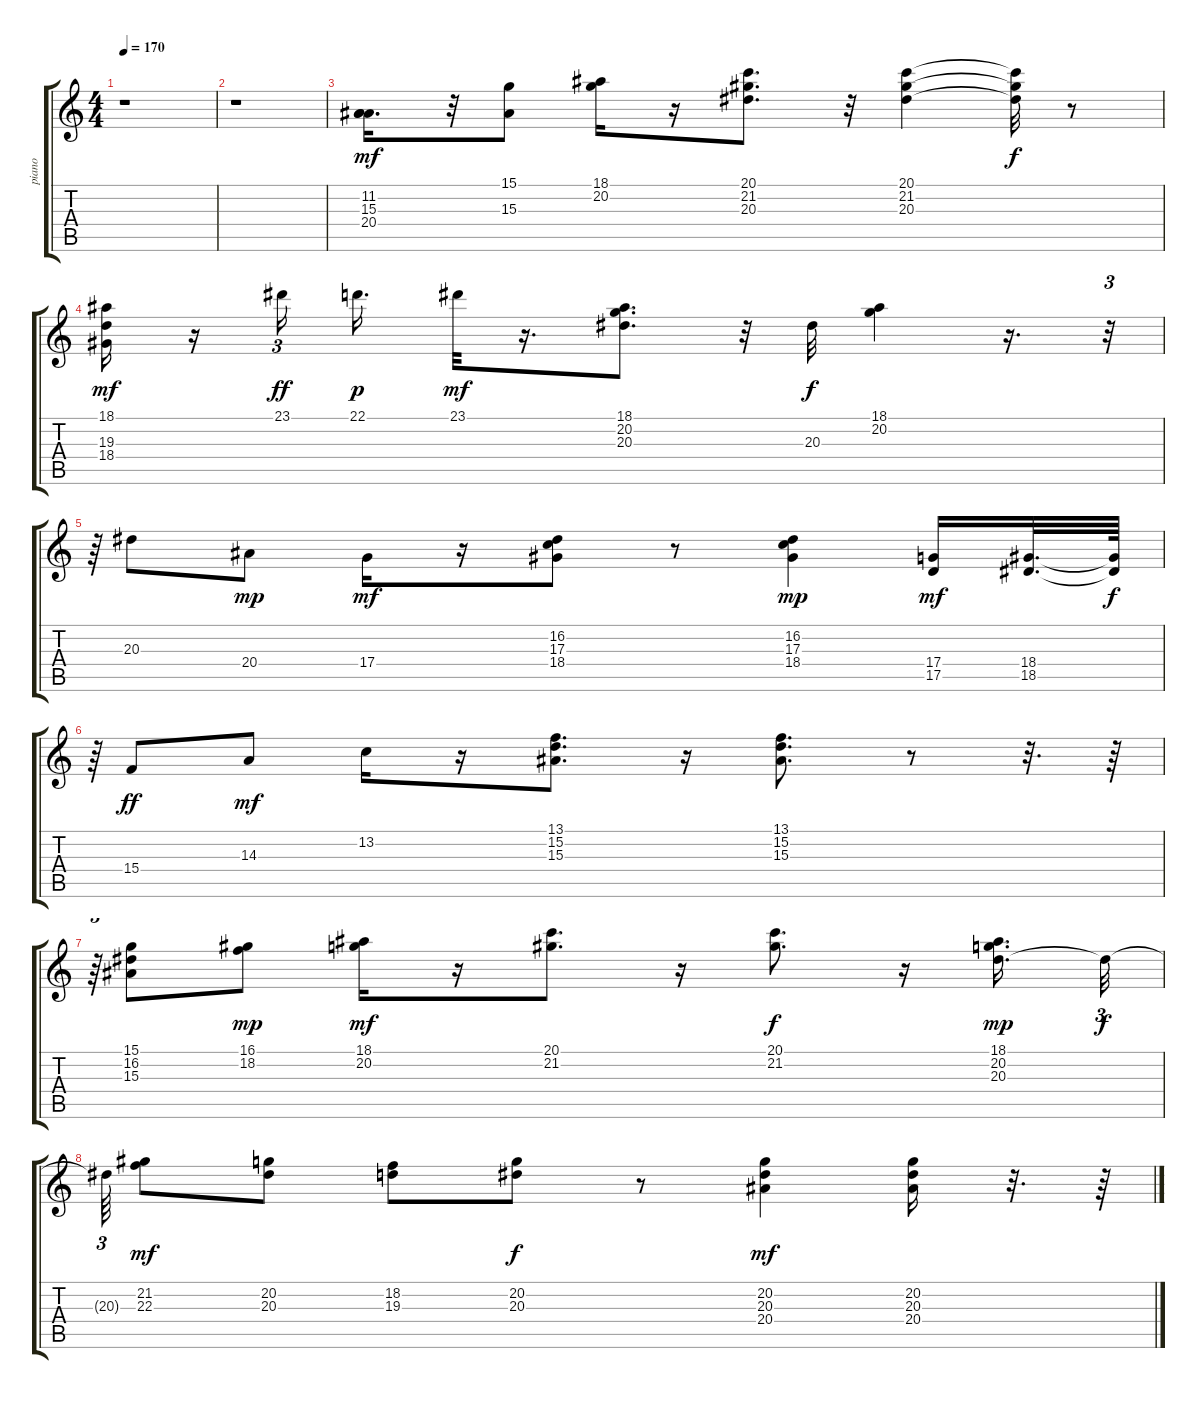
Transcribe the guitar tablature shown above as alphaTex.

\track ("piano" "piano") {instrument acousticgrandpiano}
\staff {score tabs}
\tuning (E4 B3 G3 D3 A2 E2) {hide}
\ts (4 4)
\tempo 170
\clef g2
\ks c
r.1{dy mf instrument acousticgrandpiano} |
r.1 |
(11.2 15.3 20.4).16{d} r.32 (15.1 15.3).8 (18.1 20.2).16 r.16 (20.1 21.2 20.3).8{d} r.32 (20.1 21.2 20.3).4 (20.1{t} 21.2{t} 20.3{t}).32{dy f} r.8 |
(18.1 19.3 18.4).16{dy mf} r.16 23.1.16{tu (3 2) dy ff} 22.1.16{d dy p} 23.1.32{dy mf} r.16{d} (18.1 20.2 20.3).8{d} r.32 20.3.32{dy f} (18.1 20.2).4 r.16{d} r.32{tu (3 2)} |
r.64{tu (3 2)} 20.3.8 20.4.8{dy mp} 17.4.16{dy mf} r.16 (16.2 17.3 18.4).8 r.8 (16.2 17.3 18.4).4{dy mp} (17.4 17.5).16{dy mf} (18.4 18.5).32{d} (18.4{t} 18.5{t}).64{dy f} |
r.64{tu (3 2)} 15.4.8{dy ff} 14.3.8{dy mf} 13.2.16 r.16 (13.1 15.2 15.3).8{d} r.16 (13.1 15.2 15.3).8{d} r.8 r.32{d} r.64 |
r.64{tu (3 2)} (15.1 16.2 15.3).8 (16.1 18.2).8{dy mp} (18.1 20.2).16{dy mf} r.16 (20.1 21.2).8{d} r.16 (20.1 21.2).8{d dy f} r.16 (18.1 20.2 20.3).16{d dy mp} 20.3{t}.32{tu (3 2) dy f} |
20.3{t}.64{tu (3 2)} (21.2 22.3).8{dy mf} (20.2 20.3).8 (18.2 19.3).8 (20.2 20.3).8{dy f} r.8 (20.2 20.3 20.4).4{dy mf} (20.2 20.3 20.4).16 r.32{d} r.64
